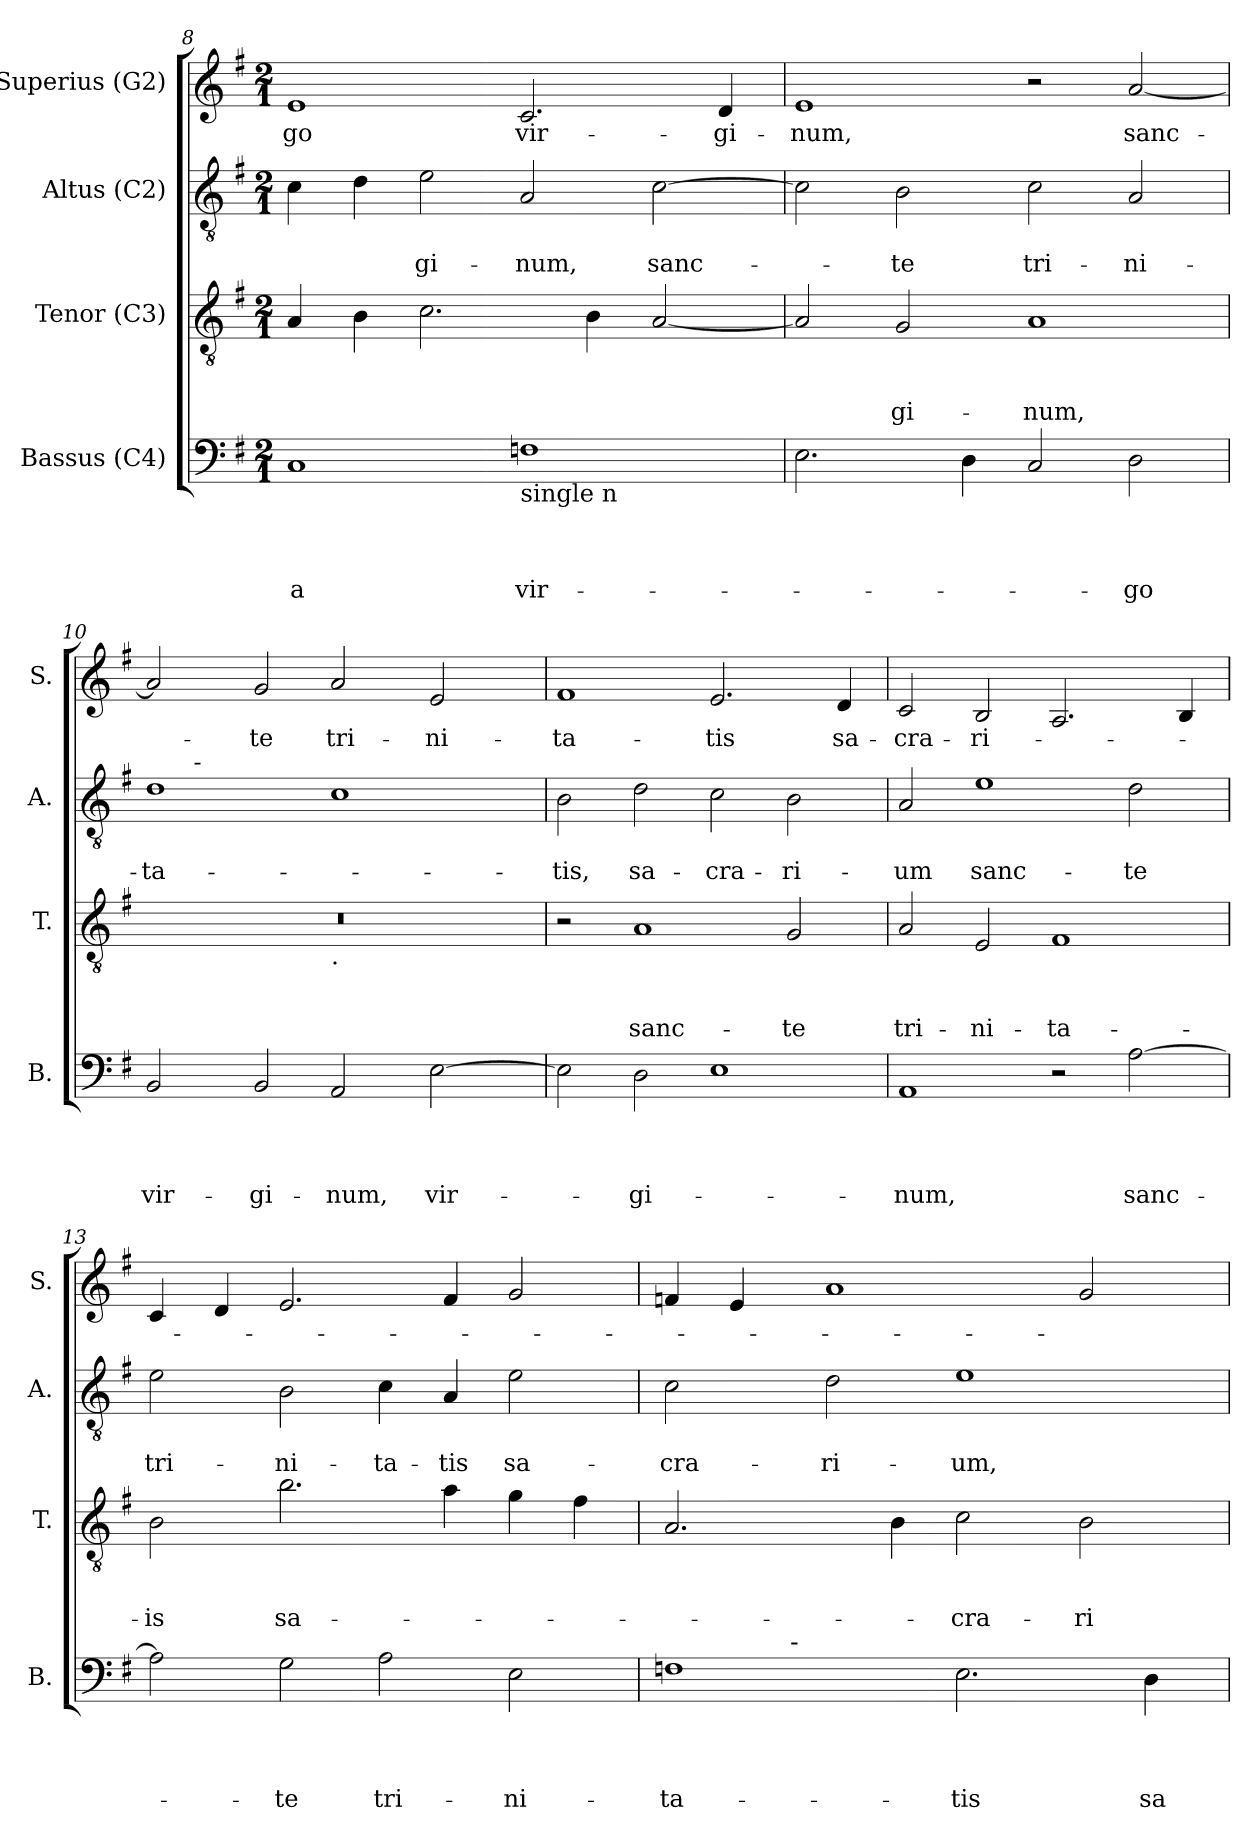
**kern	**text	**text	**text	**text	**kern	**text	**text	**text	**kern	**text	**text	**kern	**text
*part4	*part4	*part4	*part4	*part4	*part3	*part3	*part3	*part3	*part2	*part2	*part2	*part1	*part1
*staff4	*staff4	*staff4	*staff4	*staff4	*staff3	*staff3	*staff3	*staff3	*staff2	*staff2	*staff2	*staff1	*staff1
*I"Bassus (C4)	*	*	*	*	*I"Tenor (C3)	*	*	*	*I"Altus (C2)	*	*	*I"Superius (G2)	*
*I'B.	*	*	*	*	*I'T.	*	*	*	*I'A.	*	*	*I'S.	*
*clefF4	*	*	*	*	*clefGv2	*	*	*	*clefGv2	*	*	*clefG2	*
*k[f#]	*	*	*	*	*k[f#]	*	*	*	*k[f#]	*	*	*k[f#]	*
*G:	*	*	*	*	*G:	*	*	*	*G:	*	*	*G:	*
*M2/1	*	*	*	*	*M2/1	*	*	*	*M2/1	*	*	*M2/1	*
=8	=8	=8	=8	=8	=8	=8	=8	=8	=8	=8	=8	=8	=8
!	!	!	!	!LO:LY:b	!	!	!	!	!	!	!	!	!LO:LY:b
1C	.	.	.	-a	4A/	.	.	.	4c\	.	.	1e	-go
.	.	.	.	.	4B\	.	.	.	4d\	.	.	.	.
!	!	!	!	!	!	!	!	!	!	!	!LO:LY:b	!	!
.	.	.	.	.	2.c\	.	.	.	2e\	.	-gi-	.	.
!LO:TX:b:t=single n	!	!	!	!	!	!	!	!	!	!	!	!	!
!	!	!	!	!LO:LY:b	!	!	!	!	!	!	!LO:LY:b	!	!LO:LY:b
1Fn	.	.	.	vir-	.	.	.	.	2A/	.	-num,	2.c/	vir-
.	.	.	.	.	4B\	.	.	.	.	.	.	.	.
!	!	!	!	!	!	!	!	!	!	!	!LO:LY:b	!	!
.	.	.	.	.	[<2A/	.	.	.	[>2c\	.	sanc-	.	.
!	!	!	!	!	!	!	!	!	!	!	!	!	!LO:LY:b
.	.	.	.	.	.	.	.	.	.	.	.	4d/	-gi-
=9	=9	=9	=9	=9	=9	=9	=9	=9	=9	=9	=9	=9	=9
!	!	!	!	!	!	!	!	!	!	!	!	!	!LO:LY:b
2.E\	.	.	.	.	2A/]	.	.	.	2c\]	.	.	1e	-num,
!	!	!	!	!	!	!	!	!LO:LY:b	!	!	!LO:LY:b	!	!
.	.	.	.	.	2G/	.	.	-gi-	2B\	.	-te	.	.
4D\	.	.	.	.	.	.	.	.	.	.	.	.	.
!	!	!	!	!	!	!	!	!LO:LY:b	!	!	!LO:LY:b	!	!
2C/	.	.	.	.	1A	.	.	-num,	2c\	.	tri-	2r	.
!	!	!	!	!LO:LY:b	!	!	!	!	!	!	!LO:LY:b	!	!LO:LY:b
2D\	.	.	.	-go	.	.	.	.	2A/	.	-ni-	[<2a/	sanc-
!!LO:PB:g=z
=10	=10	=10	=10	=10	=10	=10	=10	=10	=10	=10	=10	=10	=10
!	!	!	!	!LO:LY:b	!	!	!	!	!	!	!LO:LY:b	!	!
*	*	*	*	*	*^	*	*	*	*^	*	*	*	*
2BB/	.	.	.	vir-	0r	1ryy	.	.	.	1d	8ryy	.	-ta-	2a/]	.
.	.	.	.	.	.	.	.	.	.	.	32ryy	.	.	.	.
!	!	!	!	!	!	!	!	!	!	!	!LO:TX:a:t=-	!	!	!	!
.	.	.	.	.	.	.	.	.	.	.	1ryy	.	.	.	.
!	!	!	!	!LO:LY:b	!	!	!	!	!	!	!	!	!	!	!LO:LY:b
2BB/	.	.	.	-gi-	.	.	.	.	.	.	.	.	.	2g/	-te
!	!	!	!	!	!	!LO:TX:b:t=.	!	!	!	!	!	!	!	!	!
!	!	!	!	!LO:LY:b	!	!	!	!	!	!	!	!	!	!	!LO:LY:b
2AA/	.	.	.	-num,	.	1ryy	.	.	.	1c	.	.	.	2a/	tri-
.	.	.	.	.	.	.	.	.	.	.	2ryy	.	.	.	.
!	!	!	!	!LO:LY:b	!	!	!	!	!	!	!	!	!	!	!LO:LY:b
[>2E\	.	.	.	vir-	.	.	.	.	.	.	.	.	.	2e/	-ni-
.	.	.	.	.	.	.	.	.	.	.	4ryy	.	.	.	.
.	.	.	.	.	.	.	.	.	.	.	16.ryy	.	.	.	.
=11	=11	=11	=11	=11	=11	=11	=11	=11	=11	=11	=11	=11	=11	=11	=11
!	!	!	!	!	!	!	!	!	!	!	!	!	!LO:LY:b	!	!LO:LY:b
*	*	*	*	*	*v	*v	*	*	*	*	*	*	*	*	*
*	*	*	*	*	*	*	*	*	*v	*v	*	*	*	*
2E\]	.	.	.	.	2r	.	.	.	2B\	.	-tis,	1f#	-ta-
!	!	!	!	!LO:LY:b	!	!	!	!LO:LY:b	!	!	!LO:LY:b	!	!
2D\	.	.	.	-gi-	1A	.	.	sanc-	2d\	.	sa-	.	.
!	!	!	!	!	!	!	!	!	!	!	!LO:LY:b	!	!LO:LY:b
1E	.	.	.	.	.	.	.	.	2c\	.	-cra-	2.e/	-tis
!	!	!	!	!	!	!	!	!LO:LY:b	!	!	!LO:LY:b	!	!
.	.	.	.	.	2G/	.	.	-te	2B\	.	-ri-	.	.
!	!	!	!	!	!	!	!	!	!	!	!	!	!LO:LY:b
.	.	.	.	.	.	.	.	.	.	.	.	4d/	sa-
=12	=12	=12	=12	=12	=12	=12	=12	=12	=12	=12	=12	=12	=12
!	!	!	!	!LO:LY:b	!	!	!	!LO:LY:b	!	!	!LO:LY:b	!	!LO:LY:b
1AA	.	.	.	-num,	2A/	.	.	tri-	2A/	.	-um	2c/	-cra-
!	!	!	!	!	!	!	!	!LO:LY:b	!	!	!LO:LY:b	!	!LO:LY:b
.	.	.	.	.	2E/	.	.	-ni-	1e	.	sanc-	2B/	-ri-
!	!	!	!	!	!	!	!	!LO:LY:b	!	!	!	!	!
2r	.	.	.	.	1F#	.	.	-ta-	.	.	.	2.A/	.
!	!	!	!	!LO:LY:b	!	!	!	!	!	!	!LO:LY:b	!	!
[>2A\	.	.	.	sanc-	.	.	.	.	2d\	.	-te	.	.
.	.	.	.	.	.	.	.	.	.	.	.	4B/	.
=13	=13	=13	=13	=13	=13	=13	=13	=13	=13	=13	=13	=13	=13
!	!	!	!	!	!	!	!	!LO:LY:b	!	!	!LO:LY:b	!	!
2A\]	.	.	.	.	2B\	.	.	-is	2e\	.	tri-	4c/	.
.	.	.	.	.	.	.	.	.	.	.	.	4d/	.
!	!	!	!	!LO:LY:b	!	!	!	!LO:LY:b	!	!	!LO:LY:b	!	!
2G\	.	.	.	-te	2.b\	.	.	sa-	2B\	.	-ni-	2.e/	.
!	!	!	!	!LO:LY:b	!	!	!	!	!	!	!LO:LY:b	!	!
2A\	.	.	.	tri-	.	.	.	.	4c\	.	-ta-	.	.
!	!	!	!	!	!	!	!	!	!	!	!LO:LY:b	!	!
.	.	.	.	.	4a\	.	.	.	4A/	.	-tis	4f#/	.
!	!	!	!	!LO:LY:b	!	!	!	!	!	!	!LO:LY:b	!	!
2E\	.	.	.	-ni-	4g\	.	.	.	2e\	.	sa-	2g/	.
.	.	.	.	.	4f#\	.	.	.	.	.	.	.	.
!!LO:PB:g=z
=14	=14	=14	=14	=14	=14	=14	=14	=14	=14	=14	=14	=14	=14
!LO:TX:b:t=single n	!	!	!	!	!	!	!	!	!	!	!	!	!
!	!	!	!	!LO:LY:b	!	!	!	!	!	!	!LO:LY:b	!	!
*^	*	*	*	*	*	*	*	*	*	*	*	*	*
1Fn	4ryy	.	.	.	-ta-	2.A/	.	.	.	2c\	.	-cra-	4fn/	.
.	8ryy	.	.	.	.	.	.	.	.	.	.	.	4e/	.
.	32ryy	.	.	.	.	.	.	.	.	.	.	.	.	.
!	!LO:TX:a:t=-	!	!	!	!	!	!	!	!	!	!	!	!	!
.	1ryy	.	.	.	.	.	.	.	.	.	.	.	.	.
!	!	!	!	!	!	!	!	!	!	!	!	!LO:LY:b	!	!
.	.	.	.	.	.	.	.	.	.	2d\	.	-ri-	1a	.
.	.	.	.	.	.	4B\	.	.	.	.	.	.	.	.
!	!	!	!	!	!LO:LY:b	!	!	!	!LO:LY:b	!	!	!LO:LY:b	!	!
2.E\	.	.	.	.	-tis	2c\	.	.	-cra-	1e	.	-um,	.	.
.	2ryy	.	.	.	.	.	.	.	.	.	.	.	.	.
!	!	!	!	!	!	!	!	!	!LO:LY:b	!	!	!	!	!
.	.	.	.	.	.	2B\	.	.	-ri-	.	.	.	2g/	.
!	!	!	!	!	!LO:LY:b	!	!	!	!	!	!	!	!	!
4D\	.	.	.	.	sa-	.	.	.	.	.	.	.	.	.
.	16.ryy	.	.	.	.	.	.	.	.	.	.	.	.	.
*v	*v	*	*	*	*	*	*	*	*	*	*	*	*	*
=	=	=	=	=	=	=	=	=	=	=	=	=	=
*-	*-	*-	*-	*-	*-	*-	*-	*-	*-	*-	*-	*-	*-
